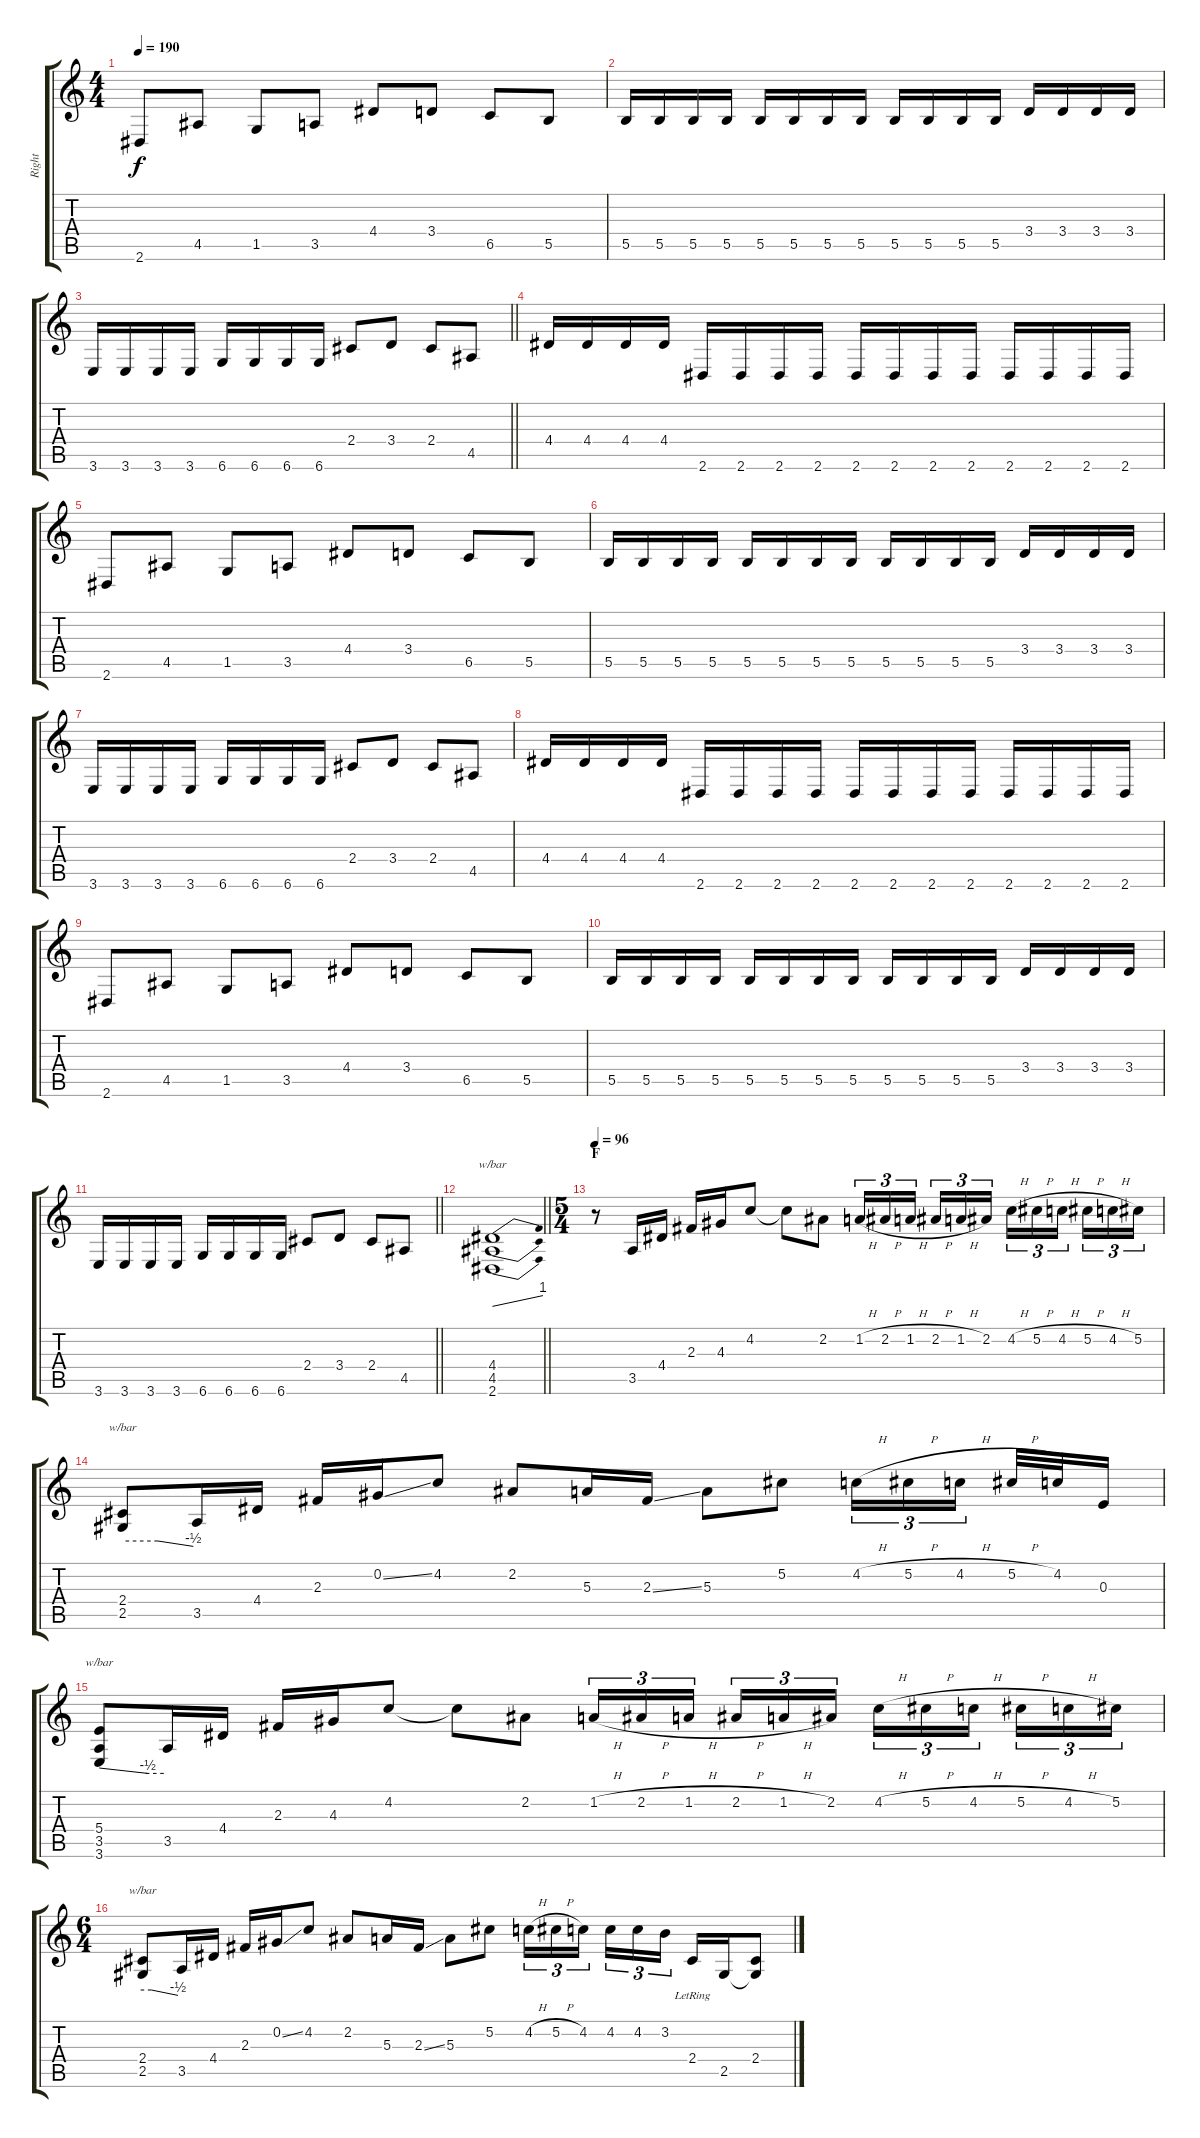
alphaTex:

\track ("Right" "Right") {instrument distortionguitar}
\staff {score tabs}
\tuning (Db4 Ab3 E3 B2 Gb2 Db2) {hide}
\ts (4 4)
\tempo 190
\clef g2
\ks c
2.6.8{dy f} 4.5.8 1.5.8 3.5.8 4.4.8 3.4.8 6.5.8 5.5.8 |
5.5.16 5.5.16 5.5.16 5.5.16 5.5.16 5.5.16 5.5.16 5.5.16 5.5.16 5.5.16 5.5.16 5.5.16 3.4.16 3.4.16 3.4.16 3.4.16 |
\barLineRight lightlight
3.6.16 3.6.16 3.6.16 3.6.16 6.6.16 6.6.16 6.6.16 6.6.16 2.4.8 3.4.8 2.4.8 4.5.8 |
4.4.16 4.4.16 4.4.16 4.4.16 2.6.16 2.6.16 2.6.16 2.6.16 2.6.16 2.6.16 2.6.16 2.6.16 2.6.16 2.6.16 2.6.16 2.6.16 |
2.6.8 4.5.8 1.5.8 3.5.8 4.4.8 3.4.8 6.5.8 5.5.8 |
5.5.16 5.5.16 5.5.16 5.5.16 5.5.16 5.5.16 5.5.16 5.5.16 5.5.16 5.5.16 5.5.16 5.5.16 3.4.16 3.4.16 3.4.16 3.4.16 |
3.6.16 3.6.16 3.6.16 3.6.16 6.6.16 6.6.16 6.6.16 6.6.16 2.4.8 3.4.8 2.4.8 4.5.8 |
4.4.16 4.4.16 4.4.16 4.4.16 2.6.16 2.6.16 2.6.16 2.6.16 2.6.16 2.6.16 2.6.16 2.6.16 2.6.16 2.6.16 2.6.16 2.6.16 |
2.6.8 4.5.8 1.5.8 3.5.8 4.4.8 3.4.8 6.5.8 5.5.8 |
5.5.16 5.5.16 5.5.16 5.5.16 5.5.16 5.5.16 5.5.16 5.5.16 5.5.16 5.5.16 5.5.16 5.5.16 3.4.16 3.4.16 3.4.16 3.4.16 |
\barLineRight lightlight
3.6.16 3.6.16 3.6.16 3.6.16 6.6.16 6.6.16 6.6.16 6.6.16 2.4.8 3.4.8 2.4.8 4.5.8 |
\barLineRight lightlight
(4.4 4.5 2.6).1{tbe (dive default 0 0 60 4)} |
\ts (5 4)
\section ("" "F")
\tempo 96
r.8 3.5.16 4.4.16 2.3.16 4.3.16 4.2.8 4.2{t}.8 2.2.8 1.2{h}.16{tu (3 2)} 2.2{h}.16{tu (3 2)} 1.2{h}.16{tu (3 2) beam splitsecondary} 2.2{h}.16{tu (3 2)} 1.2{h}.16{tu (3 2)} 2.2.16{tu (3 2)} 4.2{h}.16{tu (3 2)} 5.2{h}.16{tu (3 2)} 4.2{h}.16{tu (3 2) beam splitsecondary} 5.2{h}.16{tu (3 2)} 4.2{h}.16{tu (3 2)} 5.2.16{tu (3 2)} |
(2.4 2.5).8{tbe (custom default 0 0 30 0 60 -2)} 3.5.16 4.4.16 2.3.16 0.2{ss}.16 4.2.8 2.2.8 5.3.16 2.3{ss}.16 5.3.8 5.2.8 4.2{h}.16{tu (3 2)} 5.2{h}.16{tu (3 2)} 4.2{h}.16{tu (3 2) beam splitsecondary} 5.2{h}.32 4.2.32 0.3.16 |
(5.4 3.5 3.6).8{tbe (custom default 0 0 45 -2 60 -2)} 3.5.16 4.4.16 2.3.16 4.3.16 4.2.8 4.2{t}.8 2.2.8 1.2{h}.16{tu (3 2)} 2.2{h}.16{tu (3 2)} 1.2{h}.16{tu (3 2) beam splitsecondary} 2.2{h}.16{tu (3 2)} 1.2{h}.16{tu (3 2)} 2.2.16{tu (3 2)} 4.2{h}.16{tu (3 2)} 5.2{h}.16{tu (3 2)} 4.2{h}.16{tu (3 2) beam splitsecondary} 5.2{h}.16{tu (3 2)} 4.2{h}.16{tu (3 2)} 5.2.16{tu (3 2)} |
\ts (6 4)
(2.4 2.5).8{tbe (custom default 0 0 15 0 60 -2)} 3.5.16 4.4.16 2.3.16 0.2{ss}.16 4.2.8 2.2.8 5.3.16 2.3{ss}.16 5.3.8 5.2.8 4.2{h}.16{tu (3 2)} 5.2{h}.16{tu (3 2)} 4.2.16{tu (3 2) beam splitsecondary} 4.2.16{tu (3 2)} 4.2.16{tu (3 2)} 3.2.16{tu (3 2) beam splitsecondary} 2.4{lr}.16 2.5.16 (2.4 2.5{t}).8
